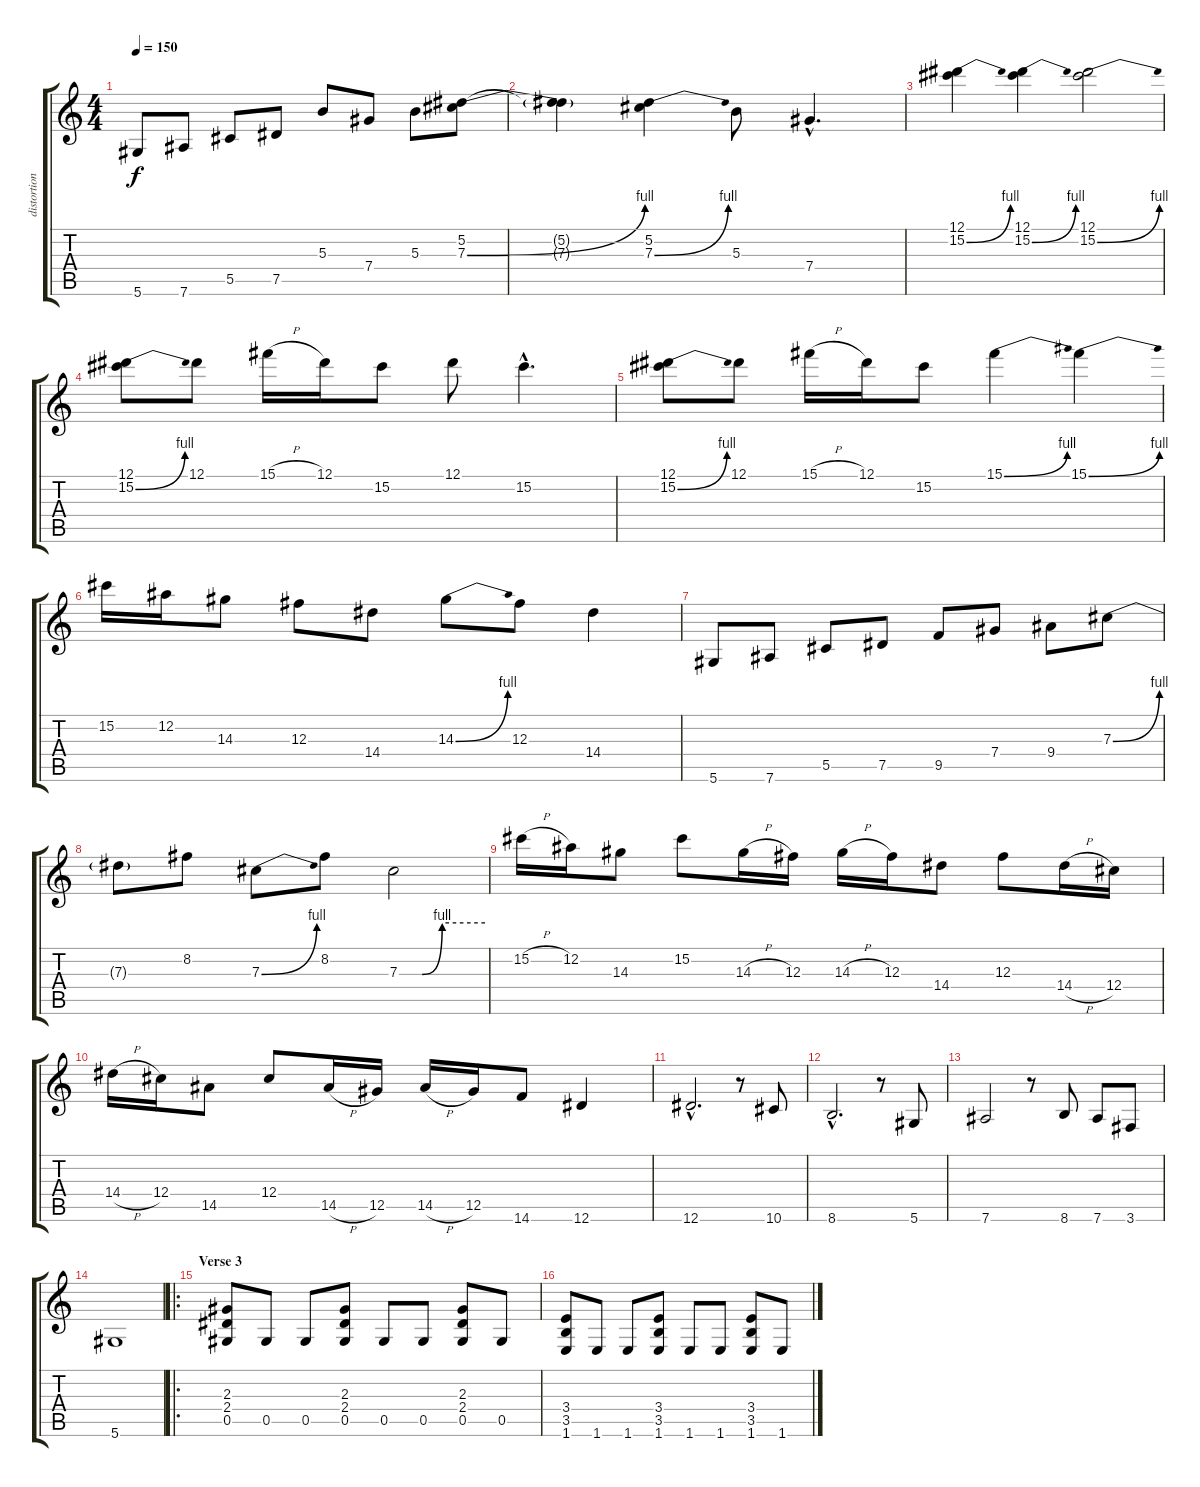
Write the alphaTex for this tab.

\track ("distortion guitar 1" "distortion") {instrument distortionguitar}
\staff {score tabs}
\tuning (Eb4 Bb3 Gb3 Db3 Ab2 Eb2) {hide}
\ts (4 4)
\tempo 150
\clef g2
\ks c
5.6.8{dy f} 7.6.8 5.5.8 7.5.8 5.3.8 7.4.8 5.3.8 (5.2 7.3{be (bend 0 0 60 4)}).8 |
(5.2{t} 7.3{t}).4 (5.2 7.3{be (bend 0 0 60 4)}).4 5.3.8 7.4{hac}.4{d} |
(12.1 15.2{be (bend 0 0 60 4)}).4 (12.1 15.2{be (bend 0 0 60 4)}).4 (12.1 15.2{be (bend 0 0 60 4)}).2 |
(12.1 15.2{be (bend 0 0 60 4)}).8 12.1.8 15.1{h}.16 12.1.16 15.2.8 12.1.8 15.2{hac}.4{d} |
(12.1 15.2{be (bend 0 0 60 4)}).8 12.1.8 15.1{h}.16 12.1.16 15.2.8 15.1{be (bend 0 0 60 4)}.4 15.1{be (bend 0 0 60 4)}.4 |
15.2.16 12.2.16 14.3.8 12.3.8 14.4.8 14.3{be (bend 0 0 60 4)}.8 12.3.8 14.4.4 |
5.6.8 7.6.8 5.5.8 7.5.8 9.5.8 7.4.8 9.4.8 7.3{be (bend 0 0 60 4)}.8 |
7.3{t}.8 8.2.8 7.3{be (bend 0 0 60 4)}.8 8.2.8 7.3{be (custom 0 0 16 0 30 4 60 4)}.2 |
15.2{h}.16 12.2.16 14.3.8 15.2.8 14.3{h}.16 12.3.16 14.3{h}.16 12.3.16 14.4.8 12.3.8 14.4{h}.16 12.4.16 |
14.4{h}.16 12.4.16 14.5.8 12.4.8 14.5{h}.16 12.5.16 14.5{h}.16 12.5.16 14.6.8 12.6.4 |
12.6{hac}.2{d} r.8 10.6.8 |
8.6{hac}.2{d} r.8 5.6.8 |
7.6.2 r.8 8.6.8 7.6.8 3.6.8 |
5.6.1 |
\ro
\section ("" "Verse 3")
(2.3 2.4 0.5).8 0.5.8 0.5.8 (2.3 2.4 0.5).8 0.5.8 0.5.8 (2.3 2.4 0.5).8 0.5.8 |
(3.4 3.5 1.6).8 1.6.8 1.6.8 (3.4 3.5 1.6).8 1.6.8 1.6.8 (3.4 3.5 1.6).8 1.6.8
